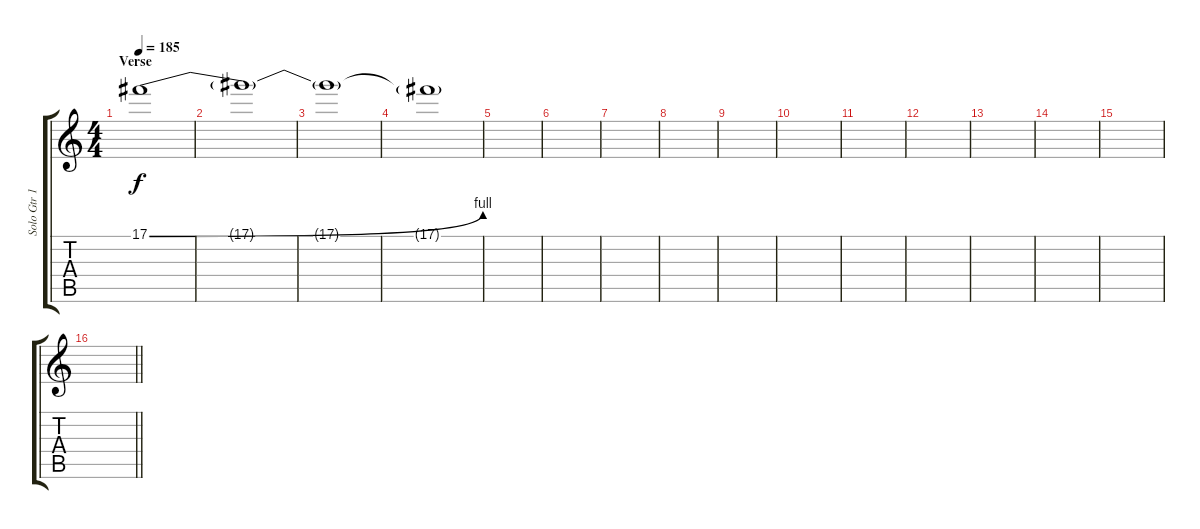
\track ("Solo Gtr 1" "Solo Gtr 1") {instrument distortionguitar}
\staff {score tabs}
\tuning (Db4 Ab3 E3 B2 Gb2 Db2) {hide}
\ts (4 4)
\section ("" "Verse")
\tempo 185
\clef g2
\ks c
17.1{be (bend 0 0 60 4)}.1{dy f} |
17.1{t}.1 |
17.1{t}.1{volume 0} |
17.1{t}.1 |
|
|
|
|
|
|
|
|
|
|
|
\barLineRight lightlight
